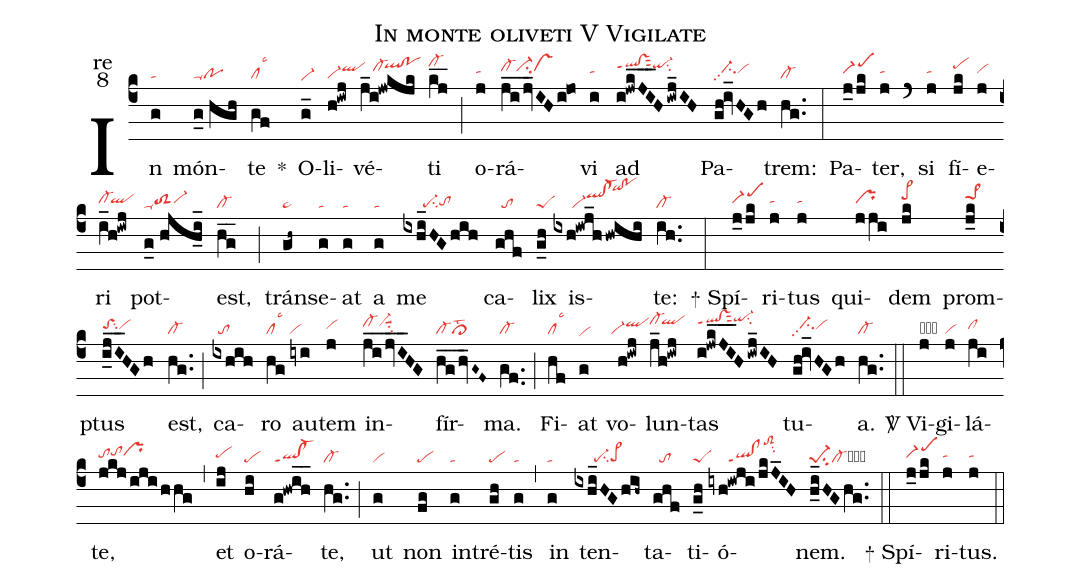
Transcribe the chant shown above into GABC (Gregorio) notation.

name:In monte oliveti V Vigilate;
office-part:re;
mode:8;
nabc-lines:1;
%%
(c4) In(g|ta) món(g_0//hgh|ta-po)te(gf|cllsc3) <sp>*</sp>() O(g_|vi-he)li(h!iwj|vi-qlhi)vé(j_i!jwkjk|////cl-hi`qlhj!pohj)ti(kj__|cl-hk) (;) o(j|tahh)rá(ji__/jv_IHi@jo|cl-hici-hivshi)vi(i|tahh) ad(i!jwkJI___H/iwj_IH|qlhj!vshjppt1sut2qi-hjsu2) Pa(gh!iv_HGh|//ci-hhpp2vihh)trem:(hg..|cl-) (:) Pa(j_0/jk|scM1hh)ter,(j|tahh) (`) si(j|tahh) fí(jk|pehj)e(j|vihh)ri(i_h!iwj|cl-hh`qlhh) pot(g_0//hjh_i_|ta-toS2hgvi-hh)est,(hg__|cl-) (;) trán(gh~|ta>)se(g|ta)at(g|ta) a(g|ta) me(ixhi_HG/hih|//////pe-su2tohg) ca(ghf|//to)lix(g_h|peS) is(ixh!iwj_h/hwihi|//////vi-qlhj!cl-hj``qihm!pohm)te:(ih..|cl-) (:)
<sp>+</sp> Spí(j_0/jk|scM1hh)ri(j|tahh)tus(j|tahh) qui(jji|prhh)dem(jk|pe>hj) prom(j_k|pe>1hj)ptus(i_jI__HGh|toShhsu2vihh) est,(hg..|cl-) (;) ca(ixhih|//to)ro(hg|cllsc3) au(iyi|vi)tem(j|vihh) in(ji__/jvI__HG|cl-hivi-hisuu1su2)fír(hg__/hv_G~F~|cl-cl>lst2)ma.(gf..|cl-) (;) Fi(hf|cllsc3)at(g|vihe) vo(h!iwj|``vi-qlhi)lun(j_h!iwj|cl-hj`qlhj)tas(i!jwkJI___H/iwj_IH|qlhj!vshjppt1sut2qi-hksu2) tu(gh!iv_HGh|//ci-hhpp2vihh)a.(hg..|cl-) (::)

<sp>V/</sp> Vi(j|obvi)gi(j|vi)lá(ji|clhh)te,(jkj/iji/hhg|tohhtohiprhi) (,) et(ij|pehh) o(hi|pe)rá(g!hwih__|ql!cl-ppt1)te,(hg..|cl-) (;) ut(g|vi) non(fg|pe) in(g|ta)tré(gh|pe)tis(g|ta) (,) in(g|ta) ten(ixhi_HG/hih~|//////pe-su2pe>hg)ta(ghf|//to)ti(g_h|peS)ó(iyh!iwji/jkJ_IH|//////ql!clppt1toS2hmsu2)nem.(h_i_HG/hg..|pe-1su2cl-cb) (::)

<sp>+</sp> Spí(j_0/jk|scM1hh)ri(j|tahh)tus.(j|tahh) (::)
